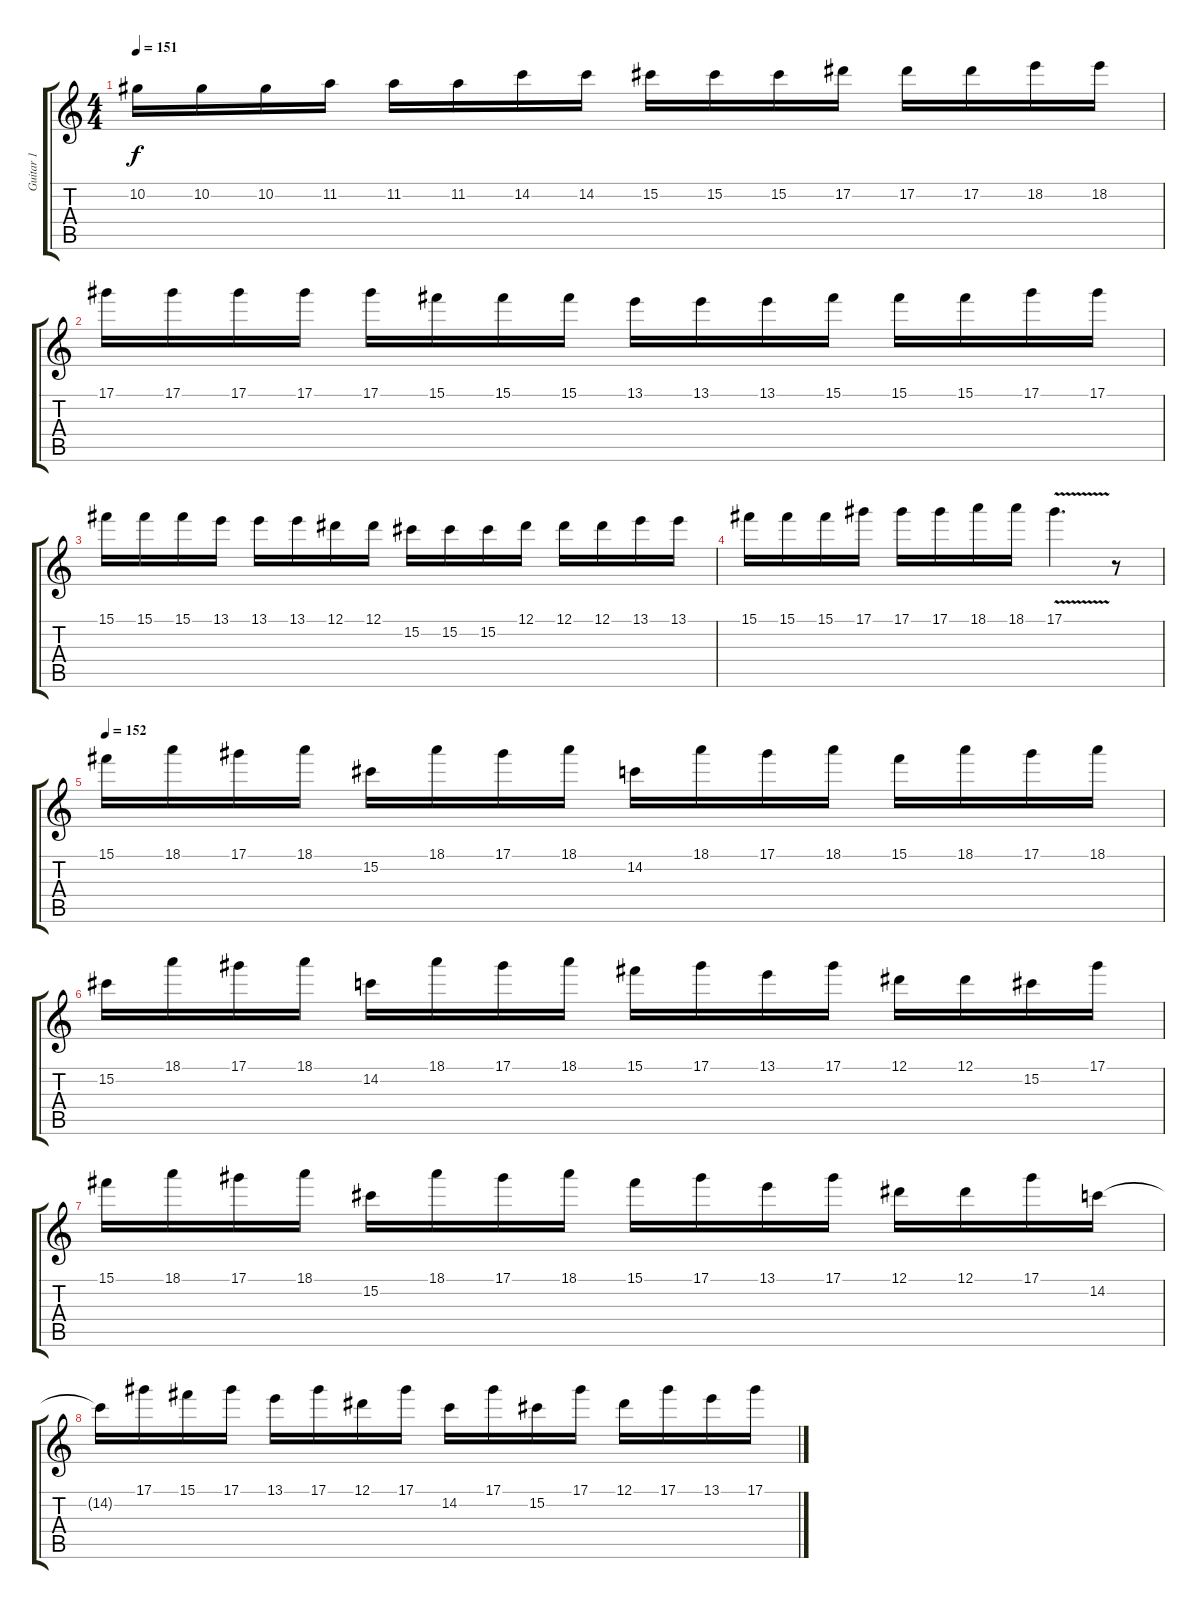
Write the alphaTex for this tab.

\track ("Guitar 1" "Guitar 1") {instrument overdrivenguitar}
\staff {score tabs}
\tuning (Eb4 Bb3 Gb3 Db3 Ab2 Eb2) {hide}
\ts (4 4)
\tempo 151
\clef g2
\ks c
10.2.16{dy f} 10.2.16 10.2.16 11.2.16 11.2.16 11.2.16 14.2.16 14.2.16 15.2.16 15.2.16 15.2.16 17.2.16 17.2.16 17.2.16 18.2.16 18.2.16 |
17.1.16 17.1.16 17.1.16 17.1.16 17.1.16 15.1.16 15.1.16 15.1.16 13.1.16 13.1.16 13.1.16 15.1.16 15.1.16 15.1.16 17.1.16 17.1.16 |
15.1.16 15.1.16 15.1.16 13.1.16 13.1.16 13.1.16 12.1.16 12.1.16 15.2.16 15.2.16 15.2.16 12.1.16 12.1.16 12.1.16 13.1.16 13.1.16 |
15.1.16 15.1.16 15.1.16 17.1.16 17.1.16 17.1.16 18.1.16 18.1.16 17.1{v}.4{d} r.8 |
\tempo 152
15.1.16 18.1.16 17.1.16 18.1.16 15.2.16 18.1.16 17.1.16 18.1.16 14.2.16 18.1.16 17.1.16 18.1.16 15.1.16 18.1.16 17.1.16 18.1.16 |
15.2.16 18.1.16 17.1.16 18.1.16 14.2.16 18.1.16 17.1.16 18.1.16 15.1.16 17.1.16 13.1.16 17.1.16 12.1.16 12.1.16 15.2.16 17.1.16 |
15.1.16 18.1.16 17.1.16 18.1.16 15.2.16 18.1.16 17.1.16 18.1.16 15.1.16 17.1.16 13.1.16 17.1.16 12.1.16 12.1.16 17.1.16 14.2.16 |
14.2{t}.16 17.1.16 15.1.16 17.1.16 13.1.16 17.1.16 12.1.16 17.1.16 14.2.16 17.1.16 15.2.16 17.1.16 12.1.16 17.1.16 13.1.16 17.1.16
